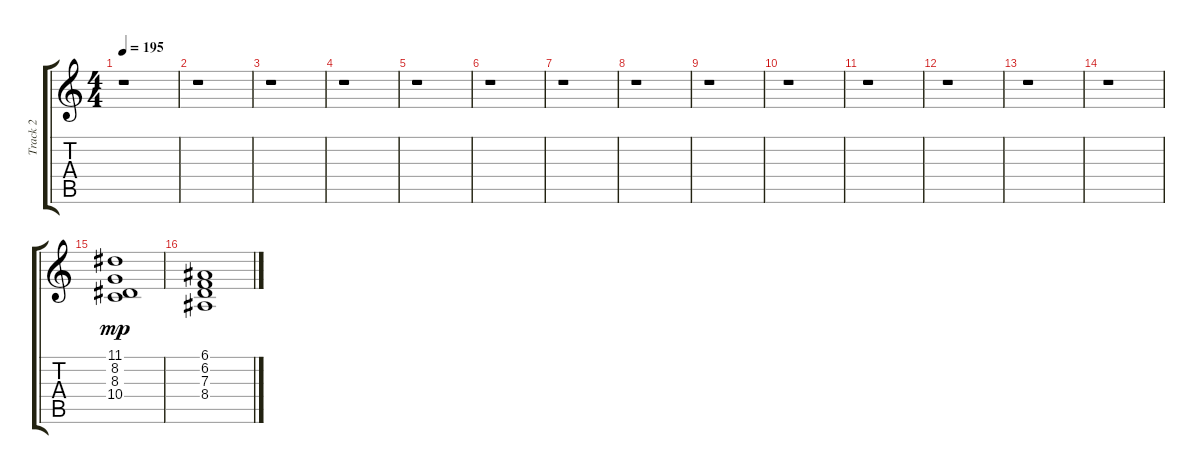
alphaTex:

\track ("Track 2" "Track 2") {instrument choiraahs}
\staff {score tabs}
\tuning (E4 B3 G3 D3 A2 E2) {hide}
\ts (4 4)
\tempo 195
\clef g2
\ks c
r.1{dy f} |
r.1 |
r.1 |
r.1 |
r.1 |
r.1 |
r.1 |
r.1 |
r.1 |
r.1 |
r.1 |
r.1 |
r.1 |
r.1 |
(11.1 8.2 8.3 10.4).1{dy mp} |
(6.1 6.2 7.3 8.4).1
